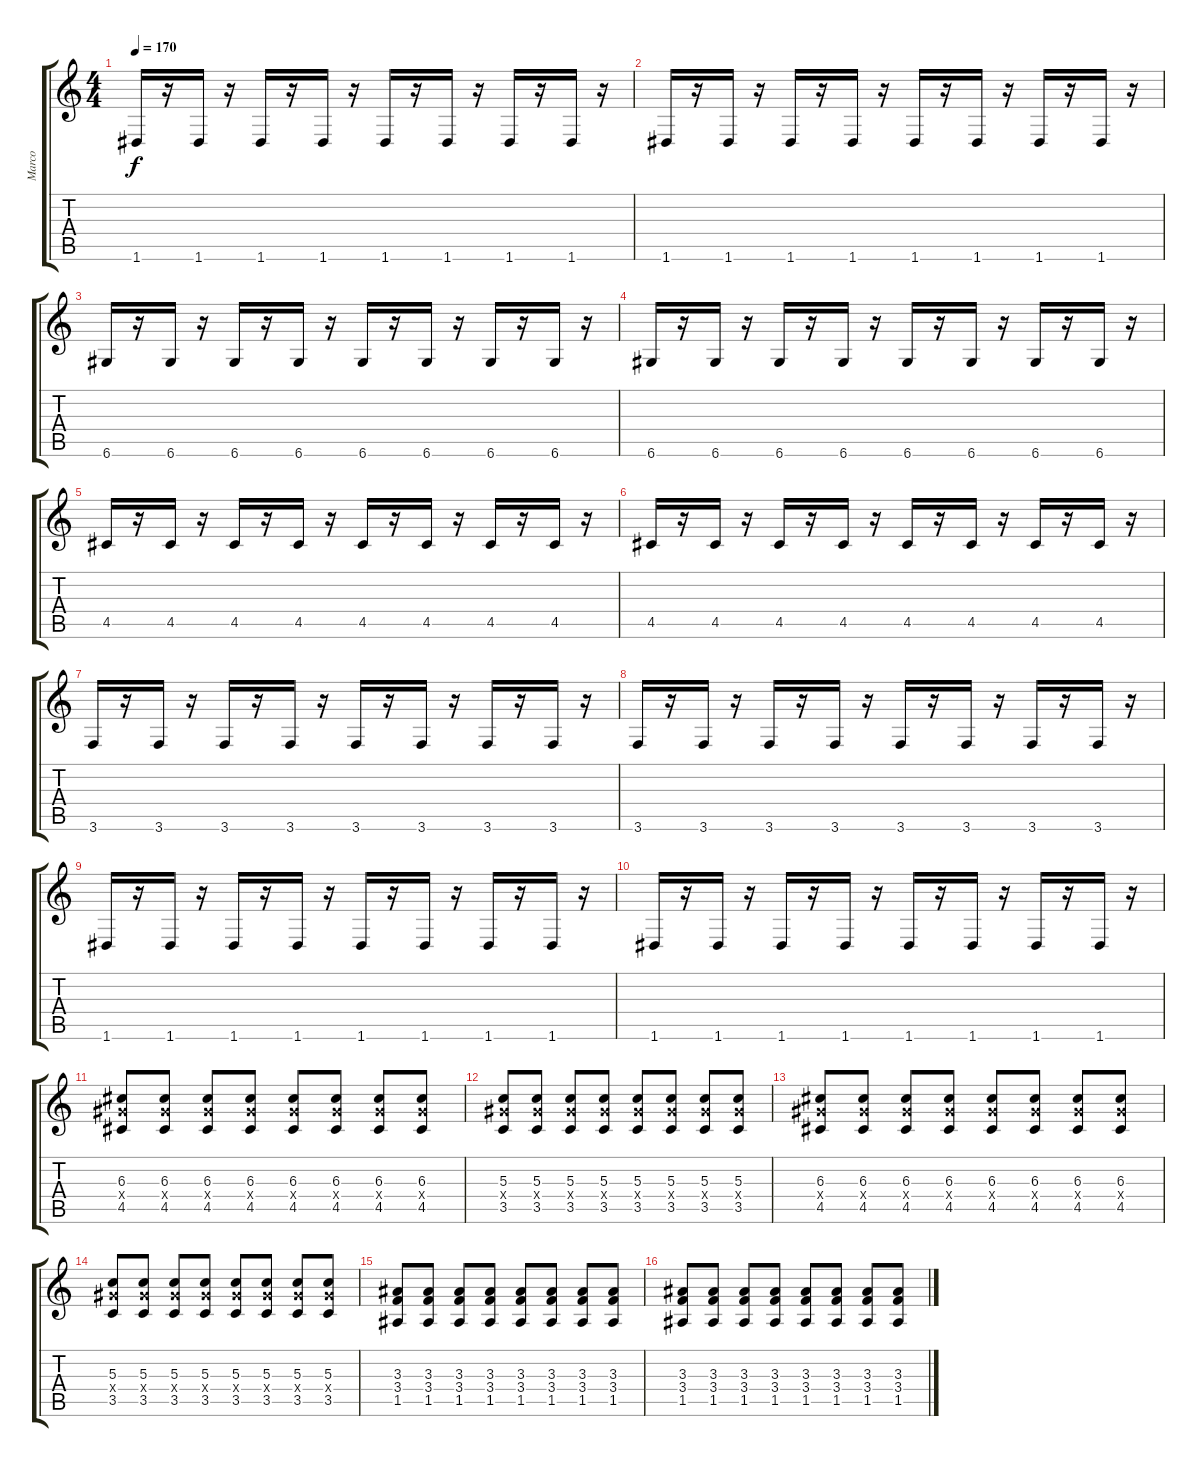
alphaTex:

\track ("Marco" "Marco") {instrument electricguitarmuted}
\staff {score tabs}
\tuning (E4 B3 G3 D3 A2 D2) {hide}
\ts (4 4)
\tempo 170
\clef g2
\ks c
1.6.16{dy f} r.16 1.6.16 r.16 1.6.16 r.16 1.6.16 r.16 1.6.16 r.16 1.6.16 r.16 1.6.16 r.16 1.6.16 r.16 |
1.6.16 r.16 1.6.16 r.16 1.6.16 r.16 1.6.16 r.16 1.6.16 r.16 1.6.16 r.16 1.6.16 r.16 1.6.16 r.16 |
6.6.16 r.16 6.6.16 r.16 6.6.16 r.16 6.6.16 r.16 6.6.16 r.16 6.6.16 r.16 6.6.16 r.16 6.6.16 r.16 |
6.6.16 r.16 6.6.16 r.16 6.6.16 r.16 6.6.16 r.16 6.6.16 r.16 6.6.16 r.16 6.6.16 r.16 6.6.16 r.16 |
4.5.16 r.16 4.5.16 r.16 4.5.16 r.16 4.5.16 r.16 4.5.16 r.16 4.5.16 r.16 4.5.16 r.16 4.5.16 r.16 |
4.5.16 r.16 4.5.16 r.16 4.5.16 r.16 4.5.16 r.16 4.5.16 r.16 4.5.16 r.16 4.5.16 r.16 4.5.16 r.16 |
3.6.16{instrument distortionguitar} r.16 3.6.16 r.16 3.6.16 r.16 3.6.16 r.16 3.6.16 r.16 3.6.16 r.16 3.6.16 r.16 3.6.16 r.16 |
3.6.16 r.16 3.6.16 r.16 3.6.16 r.16 3.6.16 r.16 3.6.16 r.16 3.6.16 r.16 3.6.16 r.16 3.6.16 r.16 |
1.6.16 r.16 1.6.16 r.16 1.6.16 r.16 1.6.16 r.16 1.6.16 r.16 1.6.16 r.16 1.6.16 r.16 1.6.16 r.16 |
1.6.16 r.16 1.6.16 r.16 1.6.16 r.16 1.6.16 r.16 1.6.16 r.16 1.6.16 r.16 1.6.16 r.16 1.6.16 r.16 |
(6.3 6.4{x} 4.5).8{instrument distortionguitar} (6.3 6.4{x} 4.5).8 (6.3 6.4{x} 4.5).8 (6.3 6.4{x} 4.5).8 (6.3 6.4{x} 4.5).8 (6.3 6.4{x} 4.5).8 (6.3 6.4{x} 4.5).8 (6.3 6.4{x} 4.5).8 |
(5.3 6.4{x} 3.5).8 (5.3 6.4{x} 3.5).8 (5.3 6.4{x} 3.5).8 (5.3 6.4{x} 3.5).8 (5.3 6.4{x} 3.5).8 (5.3 6.4{x} 3.5).8 (5.3 6.4{x} 3.5).8 (5.3 6.4{x} 3.5).8 |
(6.3 6.4{x} 4.5).8 (6.3 6.4{x} 4.5).8 (6.3 6.4{x} 4.5).8 (6.3 6.4{x} 4.5).8 (6.3 6.4{x} 4.5).8 (6.3 6.4{x} 4.5).8 (6.3 6.4{x} 4.5).8 (6.3 6.4{x} 4.5).8 |
(5.3 6.4{x} 3.5).8 (5.3 6.4{x} 3.5).8 (5.3 6.4{x} 3.5).8 (5.3 6.4{x} 3.5).8 (5.3 6.4{x} 3.5).8 (5.3 6.4{x} 3.5).8 (5.3 6.4{x} 3.5).8 (5.3 6.4{x} 3.5).8 |
(3.3 3.4 1.5).8{instrument distortionguitar} (3.3 3.4 1.5).8 (3.3 3.4 1.5).8 (3.3 3.4 1.5).8 (3.3 3.4 1.5).8 (3.3 3.4 1.5).8 (3.3 3.4 1.5).8 (3.3 3.4 1.5).8 |
(3.3 3.4 1.5).8 (3.3 3.4 1.5).8 (3.3 3.4 1.5).8 (3.3 3.4 1.5).8 (3.3 3.4 1.5).8 (3.3 3.4 1.5).8 (3.3 3.4 1.5).8 (3.3 3.4 1.5).8
